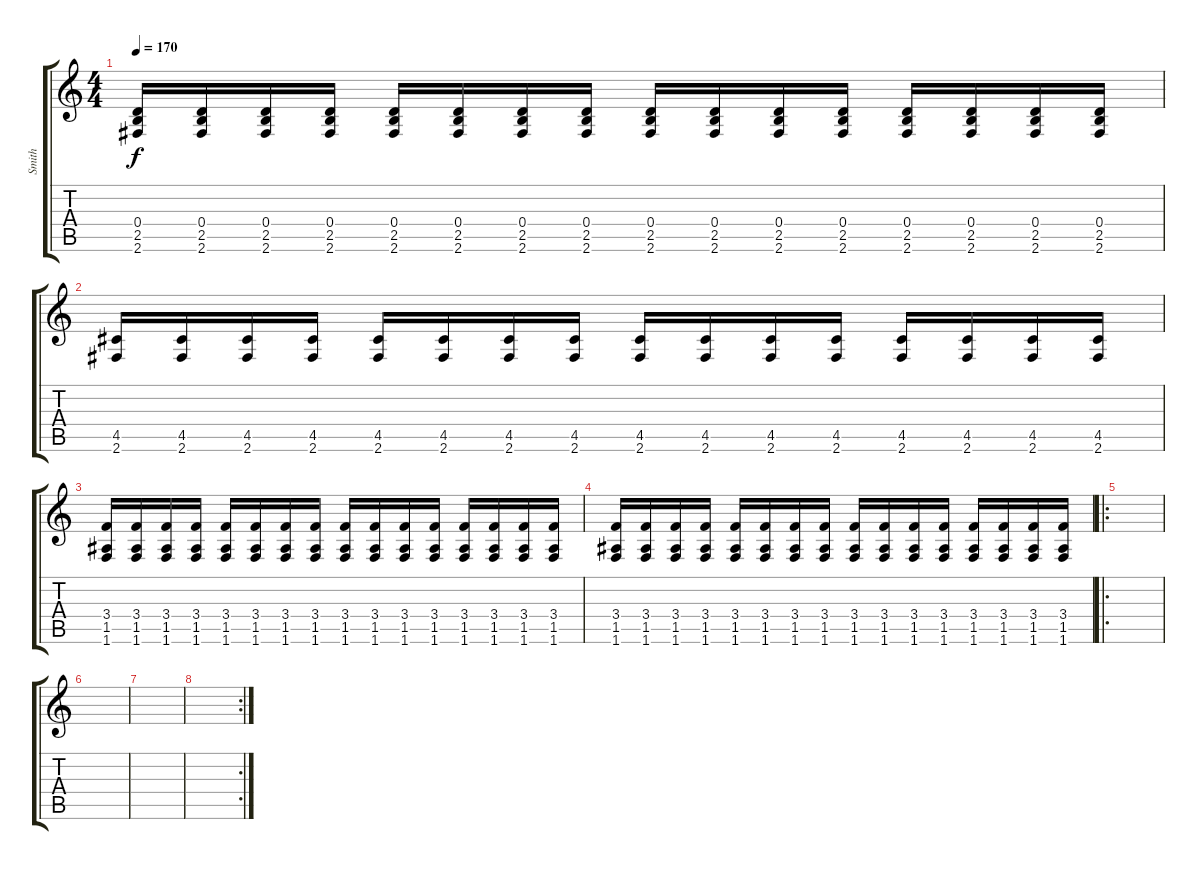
\track ("Smith" "Smith") {instrument distortionguitar}
\staff {score tabs}
\tuning (E4 B3 G3 D3 A2 E2) {hide}
\ts (4 4)
\tempo 170
\clef g2
\ks c
(0.4 2.5 2.6).16{dy f} (0.4 2.5 2.6).16 (0.4 2.5 2.6).16 (0.4 2.5 2.6).16 (0.4 2.5 2.6).16 (0.4 2.5 2.6).16 (0.4 2.5 2.6).16 (0.4 2.5 2.6).16 (0.4 2.5 2.6).16 (0.4 2.5 2.6).16 (0.4 2.5 2.6).16 (0.4 2.5 2.6).16 (0.4 2.5 2.6).16 (0.4 2.5 2.6).16 (0.4 2.5 2.6).16 (0.4 2.5 2.6).16 |
(4.5 2.6).16 (4.5 2.6).16 (4.5 2.6).16 (4.5 2.6).16 (4.5 2.6).16 (4.5 2.6).16 (4.5 2.6).16 (4.5 2.6).16 (4.5 2.6).16 (4.5 2.6).16 (4.5 2.6).16 (4.5 2.6).16 (4.5 2.6).16 (4.5 2.6).16 (4.5 2.6).16 (4.5 2.6).16 |
(3.4 1.5 1.6).16 (3.4 1.5 1.6).16 (3.4 1.5 1.6).16 (3.4 1.5 1.6).16 (3.4 1.5 1.6).16 (3.4 1.5 1.6).16 (3.4 1.5 1.6).16 (3.4 1.5 1.6).16 (3.4 1.5 1.6).16 (3.4 1.5 1.6).16 (3.4 1.5 1.6).16 (3.4 1.5 1.6).16 (3.4 1.5 1.6).16 (3.4 1.5 1.6).16 (3.4 1.5 1.6).16 (3.4 1.5 1.6).16 |
(3.4 1.5 1.6).16 (3.4 1.5 1.6).16 (3.4 1.5 1.6).16 (3.4 1.5 1.6).16 (3.4 1.5 1.6).16 (3.4 1.5 1.6).16 (3.4 1.5 1.6).16 (3.4 1.5 1.6).16 (3.4 1.5 1.6).16 (3.4 1.5 1.6).16 (3.4 1.5 1.6).16 (3.4 1.5 1.6).16 (3.4 1.5 1.6).16 (3.4 1.5 1.6).16 (3.4 1.5 1.6).16 (3.4 1.5 1.6).16 |
\ro
|
|
|
\rc 2
